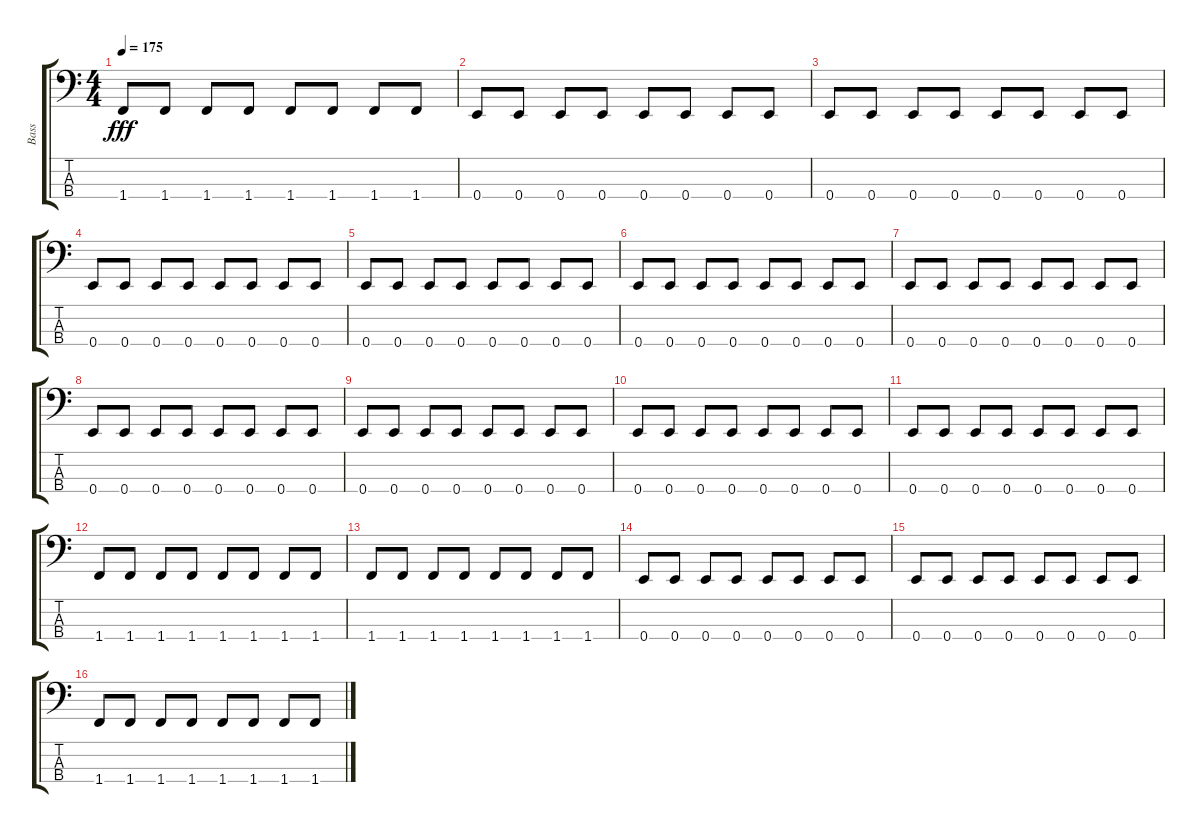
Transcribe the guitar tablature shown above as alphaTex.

\track ("Bass" "Bass") {instrument electricbasspick}
\staff {score tabs}
\tuning (G2 D2 A1 E1) {hide}
\ts (4 4)
\tempo 175
\clef f4
\ks c
1.4.8{dy fff} 1.4.8 1.4.8 1.4.8 1.4.8 1.4.8 1.4.8 1.4.8 |
0.4.8 0.4.8 0.4.8 0.4.8 0.4.8 0.4.8 0.4.8 0.4.8 |
0.4.8 0.4.8 0.4.8 0.4.8 0.4.8 0.4.8 0.4.8 0.4.8 |
0.4.8 0.4.8 0.4.8 0.4.8 0.4.8 0.4.8 0.4.8 0.4.8 |
0.4.8 0.4.8 0.4.8 0.4.8 0.4.8 0.4.8 0.4.8 0.4.8 |
0.4.8 0.4.8 0.4.8 0.4.8 0.4.8 0.4.8 0.4.8 0.4.8 |
0.4.8 0.4.8 0.4.8 0.4.8 0.4.8 0.4.8 0.4.8 0.4.8 |
0.4.8 0.4.8 0.4.8 0.4.8 0.4.8 0.4.8 0.4.8 0.4.8 |
0.4.8 0.4.8 0.4.8 0.4.8 0.4.8 0.4.8 0.4.8 0.4.8 |
0.4.8 0.4.8 0.4.8 0.4.8 0.4.8 0.4.8 0.4.8 0.4.8 |
0.4.8 0.4.8 0.4.8 0.4.8 0.4.8 0.4.8 0.4.8 0.4.8 |
1.4.8 1.4.8 1.4.8 1.4.8 1.4.8 1.4.8 1.4.8 1.4.8 |
1.4.8 1.4.8 1.4.8 1.4.8 1.4.8 1.4.8 1.4.8 1.4.8 |
0.4.8 0.4.8 0.4.8 0.4.8 0.4.8 0.4.8 0.4.8 0.4.8 |
0.4.8 0.4.8 0.4.8 0.4.8 0.4.8 0.4.8 0.4.8 0.4.8 |
1.4.8 1.4.8 1.4.8 1.4.8 1.4.8 1.4.8 1.4.8 1.4.8
